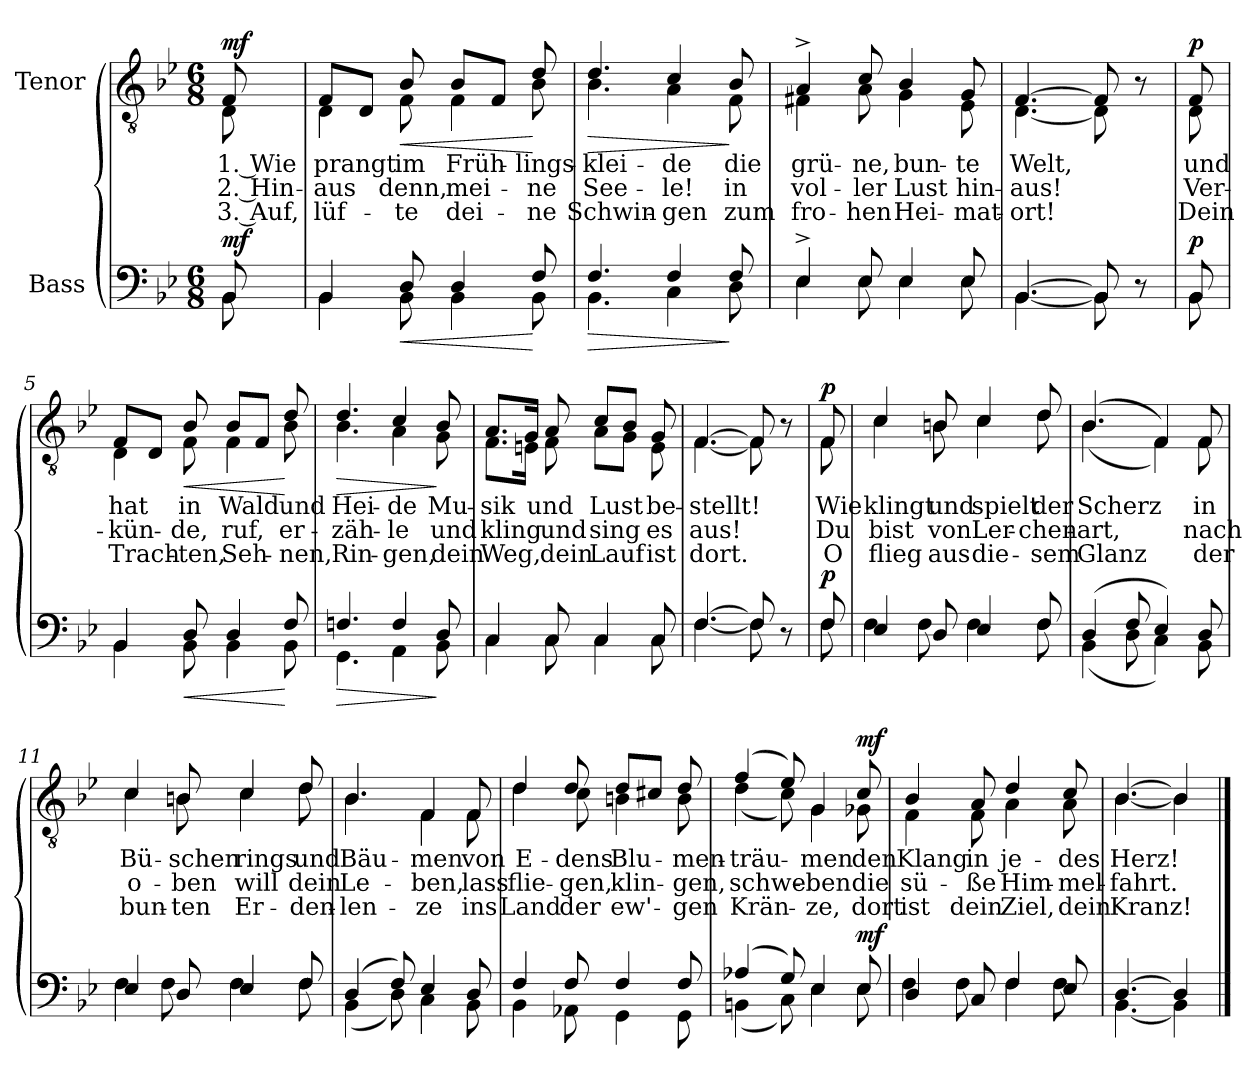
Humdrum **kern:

**kern	**dynam	**kern	**text	**text	**text	**dynam
*part2	*part2	*part1	*part1	*part1	*part1	*part1
*staff2	*staff2	*staff1	*staff1	*staff1	*staff1	*staff1
*I"Bass	*	*I"Tenor	*	*	*	*
*clefF4	*	*clefGv2	*	*	*	*
*k[b-e-]	*	*k[b-e-]	*	*	*	*
*M6/8	*	*M6/8	*	*	*	*
=	=	=	=	=	=	=
*^	*	*	*	*	*	*
!	!	!	!LO:TX:a:B:t=Bewegt	!	!	!	!
!	!	!	!LO:TX:a:t=(resp. H-dur)	!	!	!	!
!	!	!LO:DY:a	!	!LO:LY:b	!LO:LY:b	!LO:LY:b	!LO:DY:a
*	*	*	*^	*	*	*	*
8BB-/	8BB-\	mf	8F/	8D\	1. Wie	2. Hin-	3. Auf,	mf
=1	=1	=1	=1	=1	=1	=1	=1	=1
!	!	!	!	!	!LO:LY:b	!LO:LY:b	!LO:LY:b	!
4BB-/	4BB-\	.	8F/L	4D\	prangt	-aus	lüf-	.
.	.	.	8D/J	.	.	.	.	.
!	!	!LO:HP:b	!	!	!LO:LY:b	!LO:LY:b	!LO:LY:b	!LO:HP:b
8D/	8BB-\	<	8B-/	8F\	im	denn,	-te	<
!	!	!	!	!	!LO:LY:b	!LO:LY:b	!LO:LY:b	!
4D/	4BB-\	.	8B-/L	4F\	Früh-	mei-	dei-	.
.	.	.	8F/J	.	.	.	.	.
!	!	!	!	!	!LO:LY:b	!LO:LY:b	!LO:LY:b	!
8F/	8BB-\	[	8d/	8B-\	-lings-	-ne	-ne	[
=2	=2	=2	=2	=2	=2	=2	=2	=2
!	!	!LO:HP:b	!	!	!LO:LY:b	!LO:LY:b	!LO:LY:b	!LO:HP:b
4.F/	4.BB-\	>	4.d/	4.B-\	-klei-	See-	Schwin-	>
!	!	!	!	!	!LO:LY:b	!LO:LY:b	!LO:LY:b	!
4F/	4C\	.	4c/	4A\	-de	-le!	-gen	.
!	!	!	!	!	!LO:LY:b	!LO:LY:b	!LO:LY:b	!
8F/	8D\	]	8B-/	8F\	die	in	zum	]
=3	=3	=3	=3	=3	=3	=3	=3	=3
!	!	!	!	!	!LO:LY:b	!LO:LY:b	!LO:LY:b	!
4E-^/	4E-\	.	4A^/	4F#X\	grü-	vol-	fro-	.
!	!	!	!	!	!LO:LY:b	!LO:LY:b	!LO:LY:b	!
8E-/	8E-\	.	8c/	8A\	-ne,	-ler	-hen	.
!	!	!	!	!	!LO:LY:b	!LO:LY:b	!LO:LY:b	!
4E-/	4E-\	.	4B-/	4G\	bun-	Lust	Hei-	.
!	!	!	!	!	!LO:LY:b	!LO:LY:b	!LO:LY:b	!
8E-/	8E-\	.	8G/	8E-\	-te	hin-	-mat-	.
=4	=4	=4	=4	=4	=4	=4	=4	=4
!	!	!	!	!	!LO:LY:b	!LO:LY:b	!LO:LY:b	!
[4.BB-/	[4.BB-\	.	[4.F/	[4.D\	Welt,	-aus!	-ort!	.
8BB-/]	8BB-\]	.	8F/]	8D\]	.	.	.	.
8r	8ryy	.	8r	8ryy	.	.	.	.
!!LO:LB:g=z	!!
=4X1	=4X1	=4X1	=4X1	=4X1	=4X1	=4X1	=4X1	=4X1
!	!	!LO:DY:a	!	!	!LO:LY:b	!LO:LY:b	!LO:LY:b	!LO:DY:a
8BB-/	8BB-\	p	8F/	8D\	und	Ver-	Dein	p
=5	=5	=5	=5	=5	=5	=5	=5	=5
!	!	!	!	!	!LO:LY:b	!LO:LY:b	!LO:LY:b	!
4BB-/	4BB-\	.	8F/L	4D\	hat	-kün-	Trach-	.
.	.	.	8D/J	.	.	.	.	.
!	!	!LO:HP:b	!	!	!LO:LY:b	!LO:LY:b	!LO:LY:b	!LO:HP:b
8D/	8BB-\	<	8B-/	8F\	in	-de,	-ten,	<
!	!	!	!	!	!LO:LY:b	!LO:LY:b	!LO:LY:b	!
4D/	4BB-\	.	8B-/L	4F\	Wald	-ruf,	Seh-	.
.	.	.	8F/J	.	.	.	.	.
!	!	!	!	!	!LO:LY:b	!LO:LY:b	!LO:LY:b	!
8F/	8BB-\	[	8d/	8B-\	und	er-	-nen,	[
=6	=6	=6	=6	=6	=6	=6	=6	=6
!	!	!LO:HP:b	!	!	!LO:LY:b	!LO:LY:b	!LO:LY:b	!LO:HP:b
4.Fn/	4.GG\	>	4.d/	4.B-\	Hei-	-zäh-	Rin-	>
!	!	!	!	!	!LO:LY:b	!LO:LY:b	!LO:LY:b	!
4F/	4AA\	.	4c/	4A\	-de	-le	-gen,	.
!	!	!	!	!	!LO:LY:b	!LO:LY:b	!LO:LY:b	!
8D/	8BB-\	]	8B-/	8G\	Mu-	und	dein	]
=7	=7	=7	=7	=7	=7	=7	=7	=7
!	!	!	!	!	!LO:LY:b	!LO:LY:b	!LO:LY:b	!
4C/	4C\	.	8.A/L	8.F\L	-sik	kling	Weg,	.
.	.	.	16G/Jk	16En\Jk	.	.	.	.
!	!	!	!	!	!LO:LY:b	!LO:LY:b	!LO:LY:b	!
8C/	8C\	.	8A/	8F\	und	und	dein	.
!	!	!	!	!	!LO:LY:b	!LO:LY:b	!LO:LY:b	!
4C/	4C\	.	8c/L	8A\L	Lust	sing	Lauf	.
.	.	.	8B-/J	8G\J	.	.	.	.
!	!	!	!	!	!LO:LY:b	!LO:LY:b	!LO:LY:b	!
8C/	8C\	.	8G/	8E\	be-	es	ist	.
=8	=8	=8	=8	=8	=8	=8	=8	=8
!	!	!	!	!	!LO:LY:b	!LO:LY:b	!LO:LY:b	!
[4.F/	[4.F\	.	[4.F/	[4.F\	-stellt!	aus!	dort.	.
8F/]	8F\]	.	8F/]	8F\]	.	.	.	.
8r	8ryy	.	8r	8ryy	.	.	.	.
!!LO:LB:g=z	!!
=8X2	=8X2	=8X2	=8X2	=8X2	=8X2	=8X2	=8X2	=8X2
!	!	!LO:DY:a	!	!	!LO:LY:b	!LO:LY:b	!LO:LY:b	!LO:DY:a
8F/	8F\	p	8F/	8F\	Wie	Du	O	p
=9	=9	=9	=9	=9	=9	=9	=9	=9
!	!	!	!	!	!LO:LY:b	!LO:LY:b	!LO:LY:b	!
4E-/	4F\	.	4c/	4c\	klingt	bist	flieg	.
!	!	!	!	!	!LO:LY:b	!LO:LY:b	!LO:LY:b	!
8D/	8F\	.	8Bn/	8B\	und	von	aus	.
!	!	!	!	!	!LO:LY:b	!LO:LY:b	!LO:LY:b	!
4E-/	4F\	.	4c/	4c\	spielt	Ler-	die-	.
!	!	!	!	!	!LO:LY:b	!LO:LY:b	!LO:LY:b	!
8F/	8F\	.	8d/	8d\	der	-chen-	-sem	.
=10	=10	=10	=10	=10	=10	=10	=10	=10
!	!	!	!	!	!LO:LY:b	!LO:LY:b	!LO:LY:b	!
(4D/	(4BB-\	.	(4.B-/	(4.B-\	Scherz	-art,	Glanz	.
8F/	8D\	.	.	.	.	.	.	.
4E-/)	4C\)	.	4F/)	4F\)	.	.	.	.
!	!	!	!	!	!LO:LY:b	!LO:LY:b	!LO:LY:b	!
8D/	8BB-\	.	8F/	8F\	in	nach	der	.
=11	=11	=11	=11	=11	=11	=11	=11	=11
!	!	!	!	!	!LO:LY:b	!LO:LY:b	!LO:LY:b	!
4E-/	4F\	.	4c/	4c\	Bü-	o-	bun-	.
!	!	!	!	!	!LO:LY:b	!LO:LY:b	!LO:LY:b	!
8D/	8F\	.	8Bn/	8B\	-schen	-ben	-ten	.
!	!	!	!	!	!LO:LY:b	!LO:LY:b	!LO:LY:b	!
4E-/	4F\	.	4c/	4c\	rings	will	Er-	.
!	!	!	!	!	!LO:LY:b	!LO:LY:b	!LO:LY:b	!
8F/	8F\	.	8d/	8d\	und	dein	-den-	.
=12	=12	=12	=12	=12	=12	=12	=12	=12
!	!	!	!	!	!LO:LY:b	!LO:LY:b	!LO:LY:b	!
(4D/	(4BB-\	.	4.B-/	4.B-\	Bäu-	Le-	-len-	.
8F/)	8D\)	.	.	.	.	.	.	.
!	!	!	!	!	!LO:LY:b	!LO:LY:b	!LO:LY:b	!
4E-/	4C\	.	4F/	4F\	-men	-ben,	-ze	.
!	!	!	!	!	!LO:LY:b	!LO:LY:b	!LO:LY:b	!
8D/	8BB-\	.	8F/	8F\	von	lass	ins	.
!!LO:LB:g=z	!!
=13	=13	=13	=13	=13	=13	=13	=13	=13
!	!	!	!	!	!LO:LY:b	!LO:LY:b	!LO:LY:b	!
4F/	4BB-\	.	4d/	4d\	E-	flie-	Land	.
!	!	!	!	!	!LO:LY:b	!LO:LY:b	!LO:LY:b	!
8F/	8AA-X\	.	8d/	8c\	-dens	-gen,	der	.
!	!	!	!	!	!LO:LY:b	!LO:LY:b	!LO:LY:b	!
4F/	4GG\	.	8d/L	4Bn\	Blu-	klin-	ew'-	.
.	.	.	8c#X/J	.	.	.	.	.
!	!	!	!	!	!LO:LY:b	!LO:LY:b	!LO:LY:b	!
8F/	8GG\	.	8d/	8B\	-men-	-gen,	-gen	.
=14	=14	=14	=14	=14	=14	=14	=14	=14
!	!	!	!	!	!LO:LY:b	!LO:LY:b	!LO:LY:b	!
(4A-X/	(4BBn\	.	(4f/	(4d\	-träu-	schwe-	Krän-	.
8G/)	8C\)	.	8e-/)	8c\)	.	.	.	.
!	!	!	!	!	!LO:LY:b	!LO:LY:b	!LO:LY:b	!
4E-/	4E-\	.	4G/	4G\	-men	-ben	-ze,	.
!	!	!LO:DY:a	!	!	!LO:LY:b	!LO:LY:b	!LO:LY:b	!LO:DY:a
8E-/	8E-\	mf	8c/	8G-X\	den	die	dort	mf
=15	=15	=15	=15	=15	=15	=15	=15	=15
!	!	!	!	!	!LO:LY:b	!LO:LY:b	!LO:LY:b	!
4D/	4F\	.	4B-/	4F\	Klang	sü-	ist	.
!	!	!	!	!	!LO:LY:b	!LO:LY:b	!LO:LY:b	!
8C/	8F\	.	8A/	8F\	in	-ße	dein	.
!	!	!	!	!	!LO:LY:b	!LO:LY:b	!LO:LY:b	!
4F/	4F\	.	4d/	4A\	je-	Him-	Ziel,	.
!	!	!	!	!	!LO:LY:b	!LO:LY:b	!LO:LY:b	!
8E-/	8F\	.	8c/	8A\	-des	-mel-	dein	.
=16	=16	=16	=16	=16	=16	=16	=16	=16
!	!	!	!	!	!LO:LY:b	!LO:LY:b	!LO:LY:b	!
[4.D/	[4.BB-\	.	[4.B-/	[4.B-\	Herz!	-fahrt.	Kranz!	.
4D/]	4BB-\]	.	4B-/]	4B-\]	.	.	.	.
*v	*v	*	*	*	*	*	*	*
*	*	*v	*v	*	*	*	*
==	==	==	==	==	==	==
*-	*-	*-	*-	*-	*-	*-
